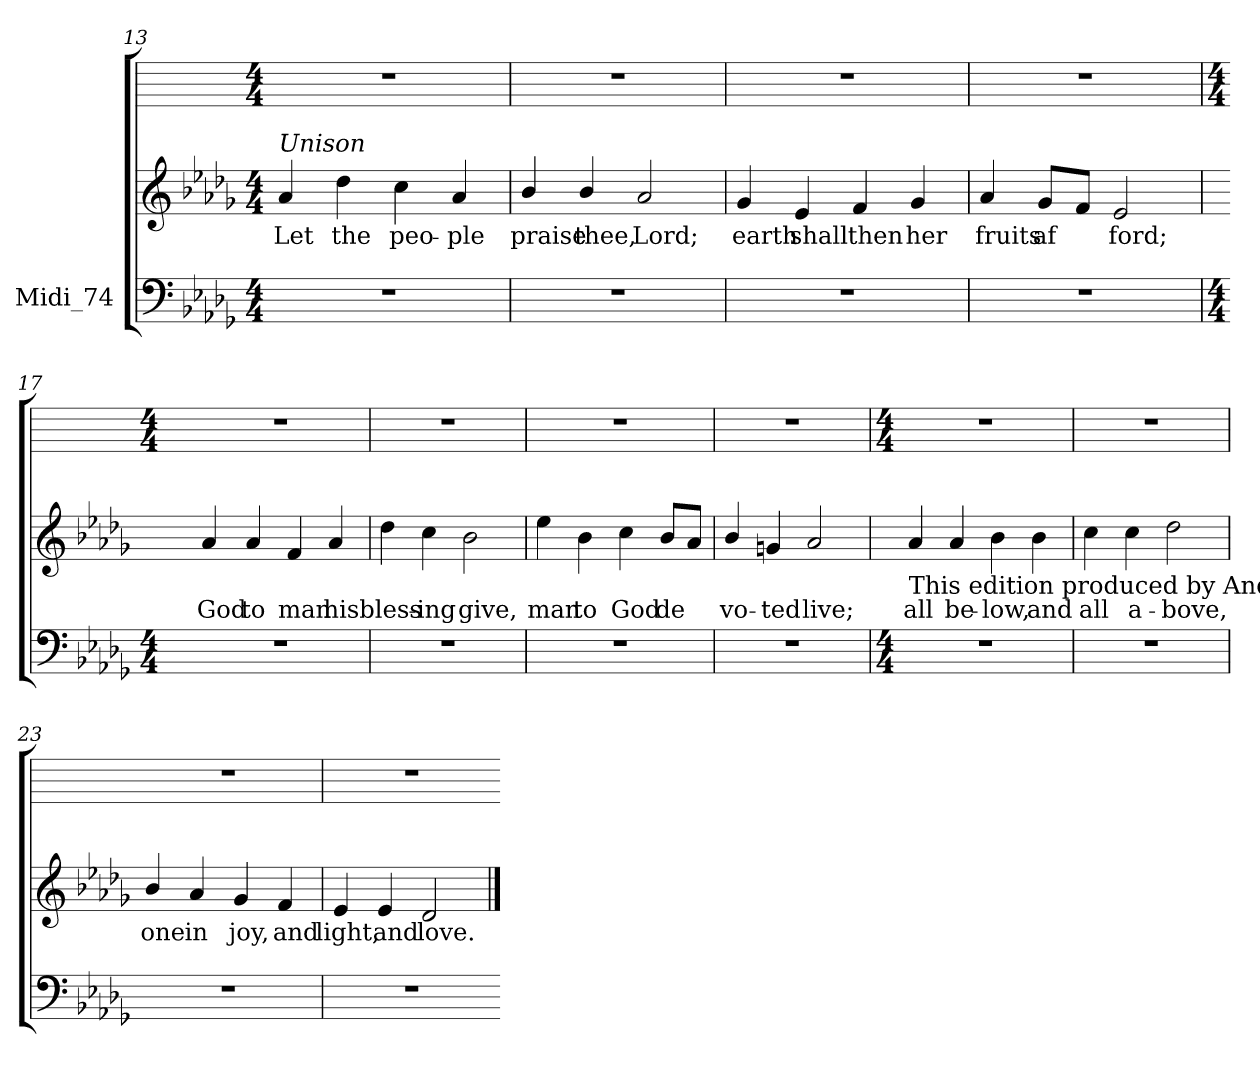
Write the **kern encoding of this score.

**kern	**kern	**text	**kern
*part3	*part2	*part2	*part1
*staff3	*staff2	*staff2	*staff1
*I"Midi_74	*	*	*
!!LO:LB:g=z
*clefF4	*clefG2	*	*
*k[b-e-a-d-g-]	*k[b-e-a-d-g-]	*	*
*D-:	*D-:	*	*
*M4/4	*M4/4	*	*M4/4
=13	=13	=13	=13
!	!LO:TX:a:i:t=Unison	!	!
!	!	!LO:LY:b	!
1r	4a-	Let	1r
!	!	!LO:LY:b	!
.	4dd-	the	.
!	!	!LO:LY:b	!
.	4cc	peo-	.
!	!	!LO:LY:b	!
.	4a-	-ple	.
=14	=14	=14	=14
!	!	!LO:LY:b	!
1r	4b-/	praise	1r
!	!	!LO:LY:b	!
.	4b-/	thee,	.
!	!	!LO:LY:b	!
.	2a-	Lord;	.
=15	=15	=15	=15
!	!	!LO:LY:b	!
1r	4g-	earth	1r
!	!	!LO:LY:b	!
.	4e-	shall	.
!	!	!LO:LY:b	!
.	4f	then	.
!	!	!LO:LY:b	!
.	4g-	her	.
=16	=16	=16	=16
!	!	!LO:LY:b	!
1r	4a-	fruits	1r
!	!	!LO:LY:b	!
.	8g-L	af	.
.	8fJ	.	.
!	!	!LO:LY:b	!
.	2e-	ford;	.
!!LO:LB:g=z
=17	=17	=17	=17
*M4/4	*	*	*M4/4
!	!	!LO:LY:b	!
1r	4a-	God	1r
!	!	!LO:LY:b	!
.	4a-	to	.
!	!	!LO:LY:b	!
.	4f	man	.
!	!	!LO:LY:b	!
.	4a-	his	.
=18	=18	=18	=18
!	!	!LO:LY:b	!
1r	4dd-	bless-	1r
!	!	!LO:LY:b	!
.	4cc	-ing	.
!	!	!LO:LY:b	!
.	2b-	give,	.
=19	=19	=19	=19
!	!	!LO:LY:b	!
1r	4ee-	man	1r
!	!	!LO:LY:b	!
.	4b-	to	.
!	!	!LO:LY:b	!
.	4cc	God	.
!	!	!LO:LY:b	!
.	8b-L	de	.
.	8a-J	.	.
=20	=20	=20	=20
!	!	!LO:LY:b	!
1r	4b-/	vo-	1r
!	!	!LO:LY:b	!
.	4gn	-ted	.
!	!	!LO:LY:b	!
.	2a-	live;	.
!!LO:LB:g=z
=21	=21	=21	=21
*M4/4	*	*	*M4/4
!	!LO:TX:b:t=This edition produced by Andrew Sims  2014	!	!
!	!	!LO:LY:b	!
1r	4a-	all	1r
!	!	!LO:LY:b	!
.	4a-	be-	.
!	!	!LO:LY:b	!
.	4b-	-low,	.
!	!	!LO:LY:b	!
.	4b-	and	.
=22	=22	=22	=22
!	!	!LO:LY:b	!
1r	4cc	all	1r
!	!	!LO:LY:b	!
.	4cc	a-	.
!	!	!LO:LY:b	!
.	2dd-	-bove,	.
=23	=23	=23	=23
!	!	!LO:LY:b	!
1r	4b-/	one	1r
!	!	!LO:LY:b	!
.	4a-	in	.
!	!	!LO:LY:b	!
.	4g-	joy,	.
!	!	!LO:LY:b	!
.	4f	and	.
=24	=24	=24	=24
!	!	!LO:LY:b	!
1r	4e-	light,	1r
!	!	!LO:LY:b	!
.	4e-	and	.
!	!	!LO:LY:b	!
.	2d-	love.	.
=	==	=	=
*-	*-	*-	*-
